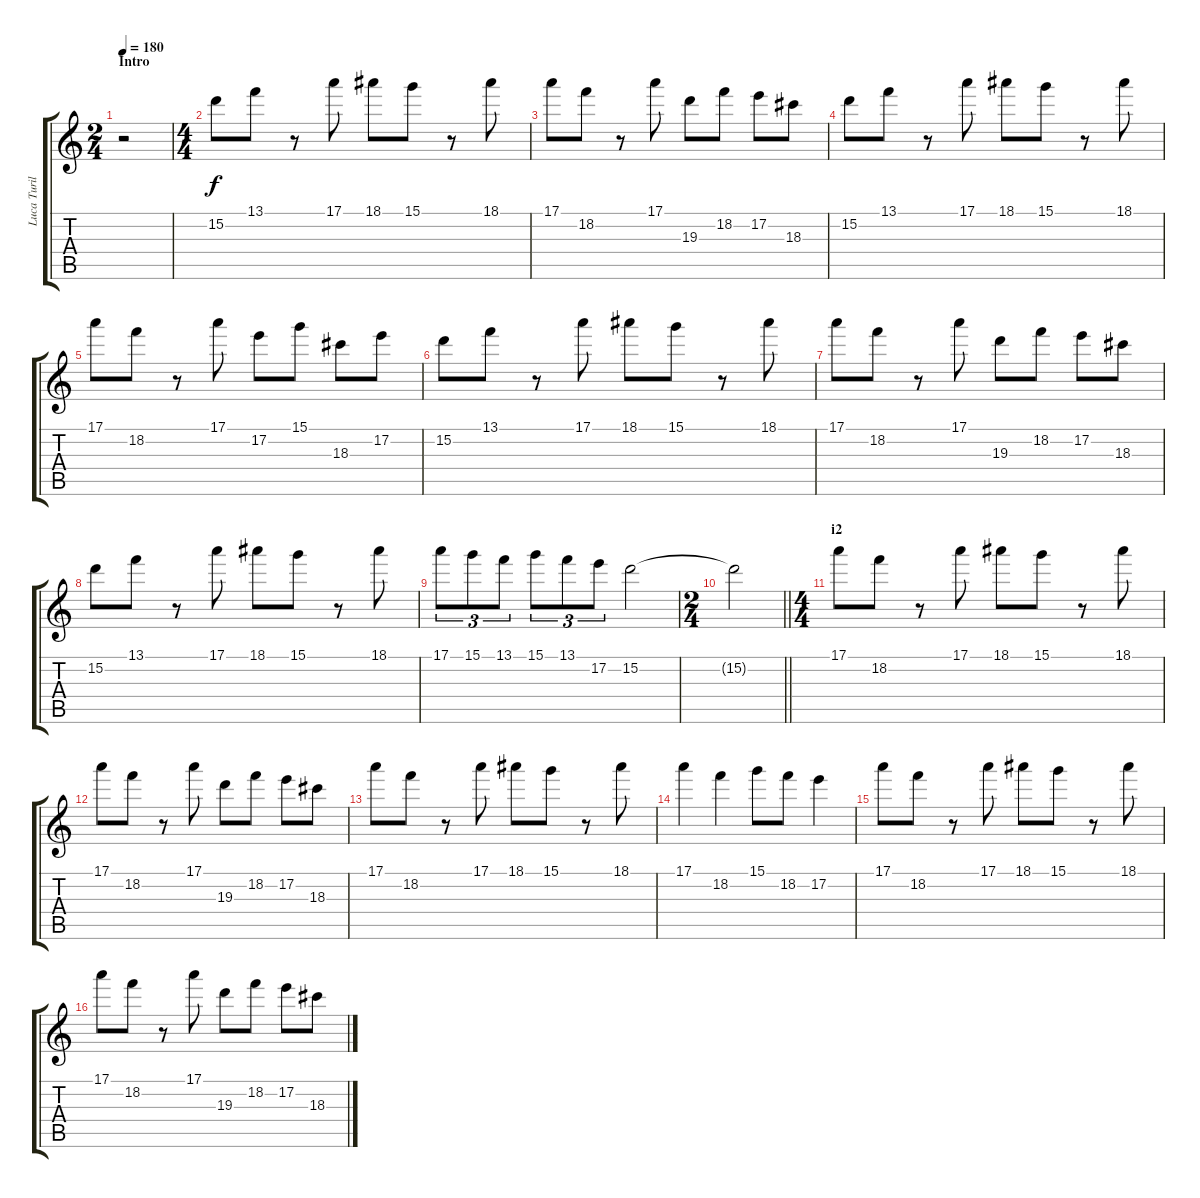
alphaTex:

\track ("Luca Turilli" "Luca Turil") {instrument distortionguitar}
\staff {score tabs}
\tuning (E4 B3 G3 D3 A2 E2) {hide}
\ts (2 4)
\section ("" "Intro")
\tempo 180
\clef g2
\ks c
r.2{dy f instrument distortionguitar} |
\ts (4 4)
15.2.8{volume 16 instrument distortionguitar} 13.1.8 r.8 17.1.8 18.1.8 15.1.8 r.8 18.1.8 |
17.1.8 18.2.8 r.8 17.1.8 19.3.8 18.2.8 17.2.8 18.3.8 |
15.2.8 13.1.8 r.8 17.1.8 18.1.8 15.1.8 r.8 18.1.8 |
17.1.8 18.2.8 r.8 17.1.8 17.2.8 15.1.8 18.3.8 17.2.8 |
15.2.8 13.1.8 r.8 17.1.8 18.1.8 15.1.8 r.8 18.1.8 |
17.1.8 18.2.8 r.8 17.1.8 19.3.8 18.2.8 17.2.8 18.3.8 |
15.2.8 13.1.8 r.8 17.1.8 18.1.8 15.1.8 r.8 18.1.8 |
17.1.8{tu (3 2)} 15.1.8{tu (3 2)} 13.1.8{tu (3 2)} 15.1.8{tu (3 2)} 13.1.8{tu (3 2)} 17.2.8{tu (3 2)} 15.2.2 |
\ts (2 4)
\barLineRight lightlight
15.2{t}.2 |
\ts (4 4)
\section ("" "i2")
17.1.8 18.2.8 r.8 17.1.8 18.1.8 15.1.8 r.8 18.1.8 |
17.1.8 18.2.8 r.8 17.1.8 19.3.8 18.2.8 17.2.8 18.3.8 |
17.1.8 18.2.8 r.8 17.1.8 18.1.8 15.1.8 r.8 18.1.8 |
17.1.4 18.2.4 15.1.8 18.2.8 17.2.4 |
17.1.8 18.2.8 r.8 17.1.8 18.1.8 15.1.8 r.8 18.1.8 |
17.1.8 18.2.8 r.8 17.1.8 19.3.8 18.2.8 17.2.8 18.3.8
